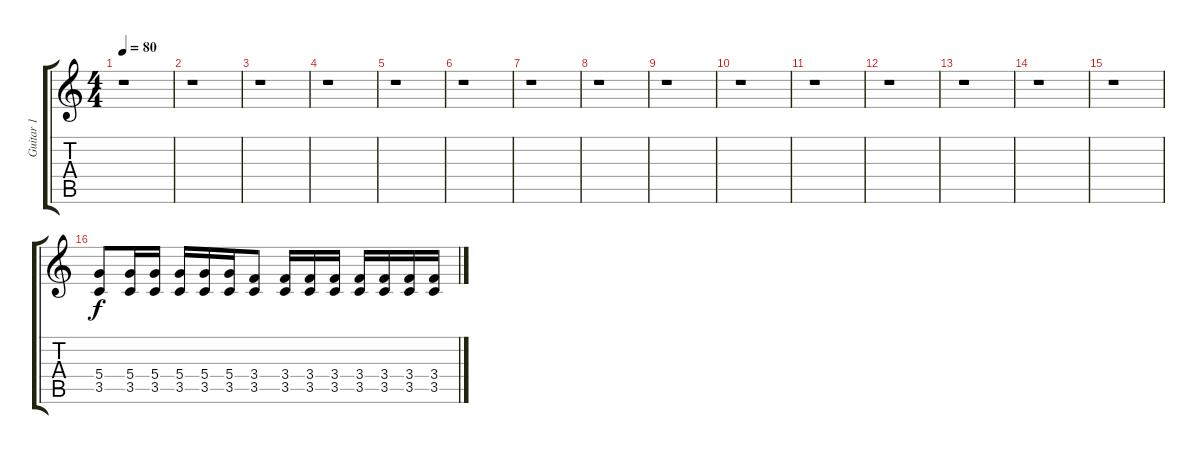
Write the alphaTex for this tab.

\track ("Guitar 1" "Guitar 1") {instrument distortionguitar}
\staff {score tabs}
\tuning (E4 B3 G3 D3 A2 E2) {hide}
\ts (4 4)
\tempo 80
\clef g2
\ks c
r.1{dy f} |
r.1 |
r.1 |
r.1 |
r.1 |
r.1 |
r.1 |
r.1 |
r.1 |
r.1 |
r.1 |
r.1 |
r.1 |
r.1 |
r.1 |
(5.4 3.5).8 (5.4 3.5).16 (5.4 3.5).16 (5.4 3.5).16 (5.4 3.5).16 (5.4 3.5).16 (3.4 3.5).8 (3.4 3.5).16 (3.4 3.5).16 (3.4 3.5).16 (3.4 3.5).16 (3.4 3.5).16 (3.4 3.5).16 (3.4 3.5).16
